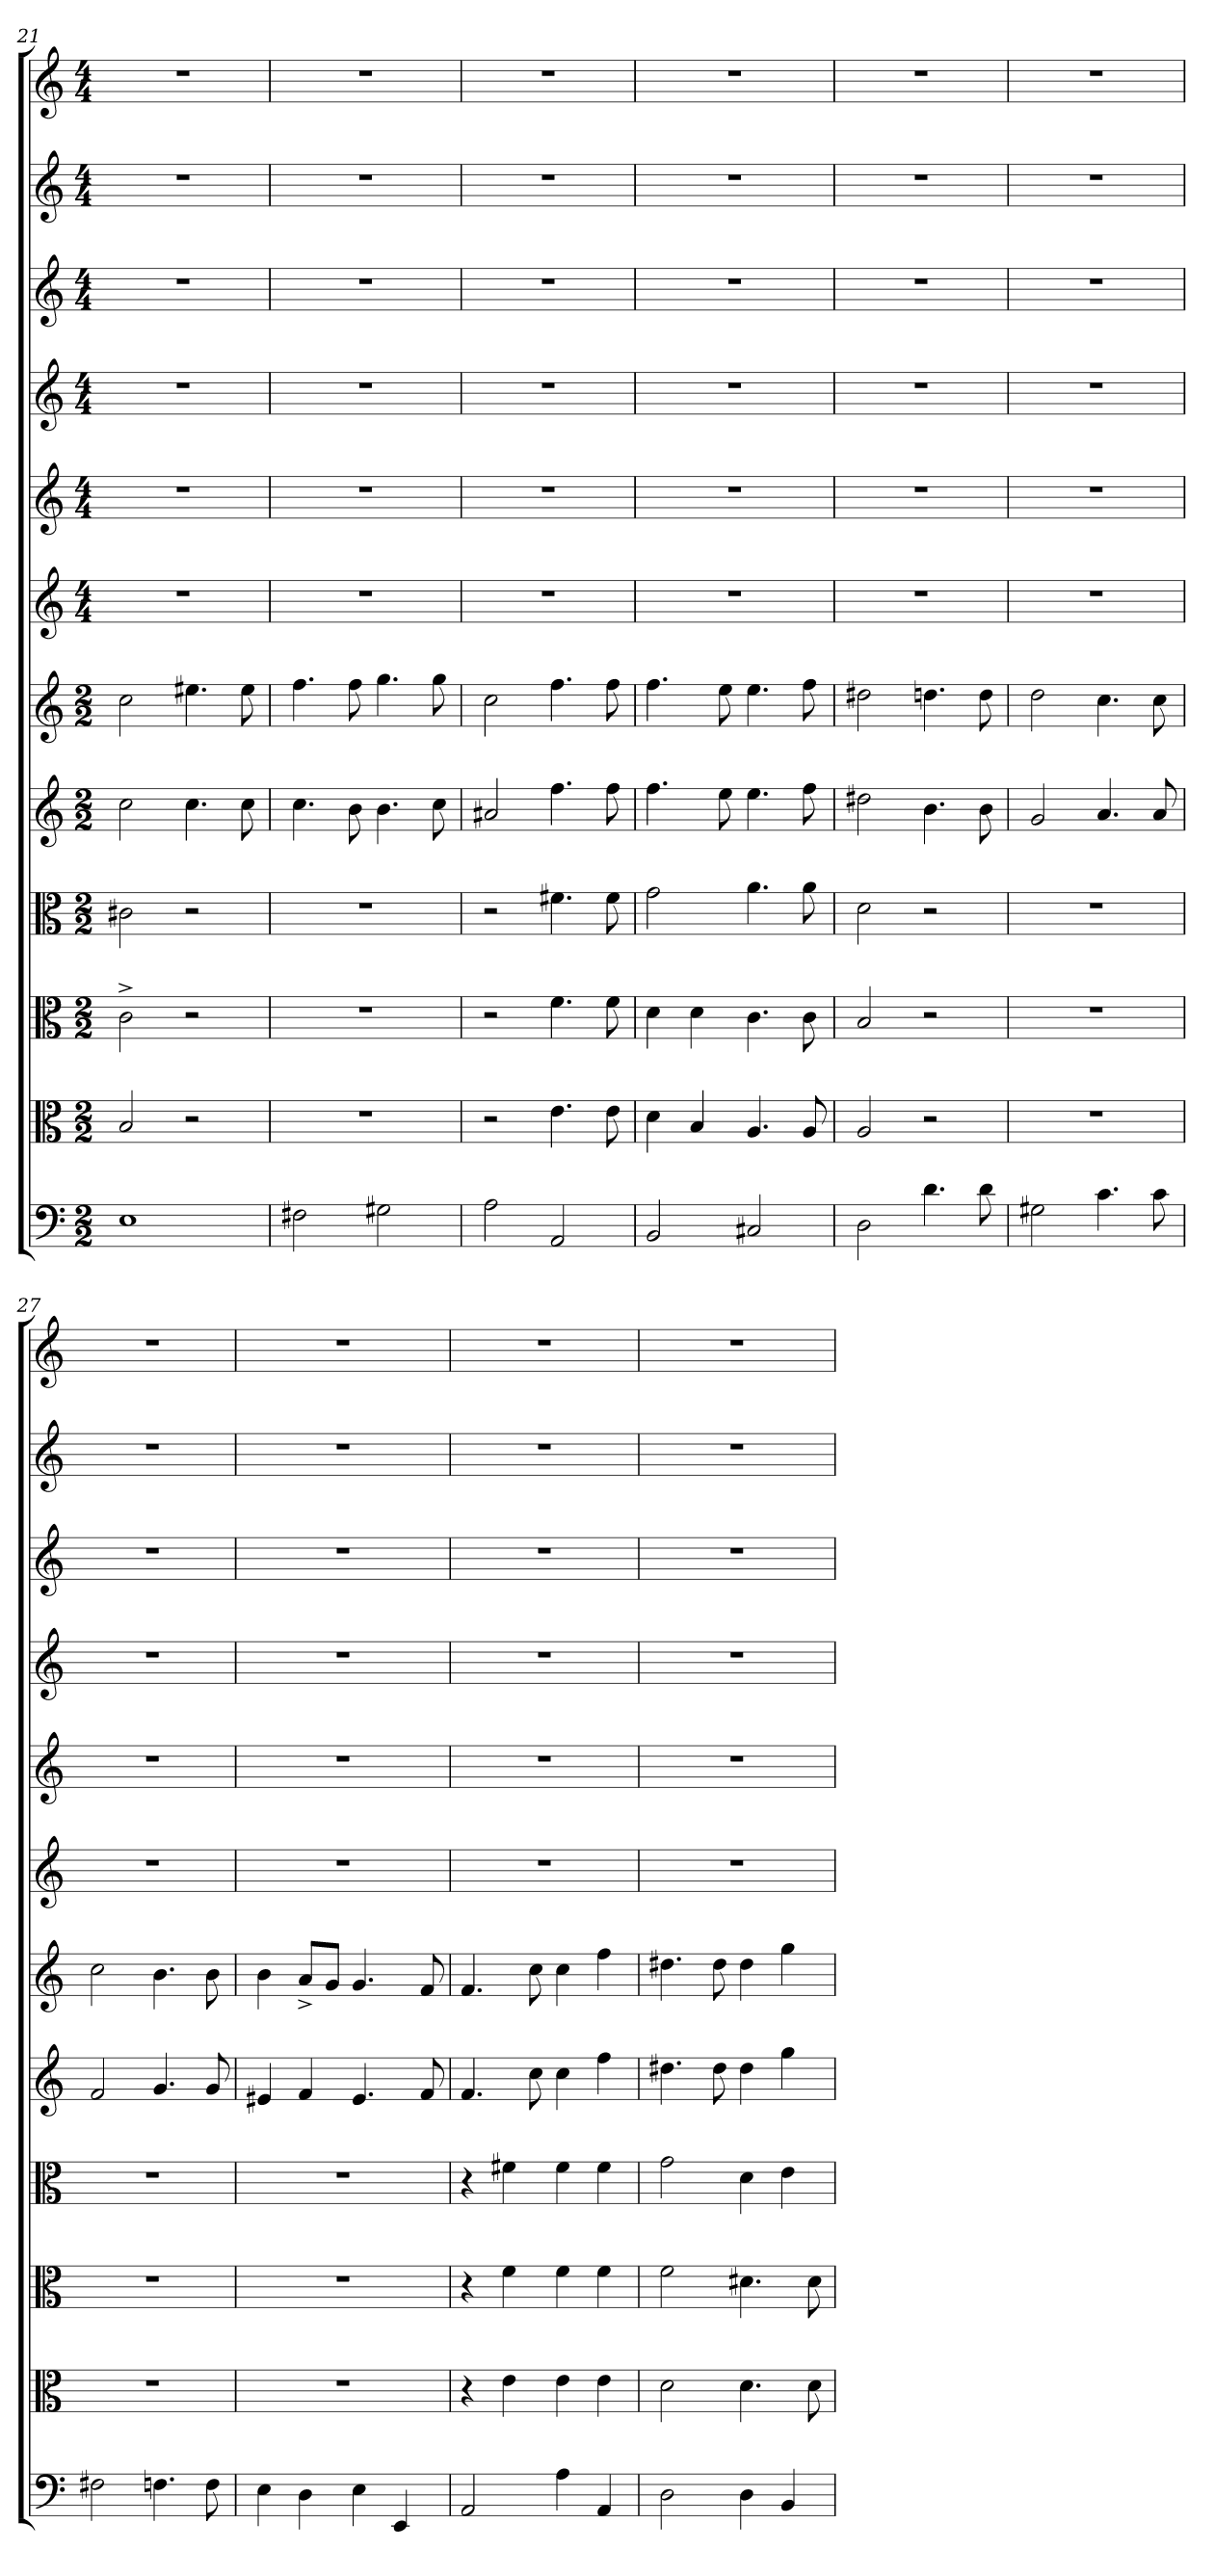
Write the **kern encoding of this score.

**kern	**kern	**kern	**kern	**kern	**kern	**kern	**kern	**kern	**kern	**kern	**kern
*part12	*part11	*part10	*part9	*part8	*part7	*part6	*part5	*part4	*part3	*part2	*part1
*staff12	*staff11	*staff10	*staff9	*staff8	*staff7	*staff6	*staff5	*staff4	*staff3	*staff2	*staff1
*clefF4	*clefC3	*clefC3	*clefC3	*clefG2	*clefG2	*clefG2	*clefG2	*clefG2	*clefG2	*clefG2	*clefG2
*k[]	*k[]	*k[]	*k[]	*k[]	*k[]	*k[]	*k[]	*k[]	*k[]	*k[]	*k[]
*C:	*C:	*C:	*C:	*C:	*C:	*C:	*C:	*C:	*C:	*C:	*C:
*M2/2	*M2/2	*M2/2	*M2/2	*M2/2	*M2/2	*M4/4	*M4/4	*M4/4	*M4/4	*M4/4	*M4/4
=21	=21	=21	=21	=21	=21	=21	=21	=21	=21	=21	=21
1E	2B/	2c^>\	2c#X\	2cc\	2cc\	1r	1r	1r	1r	1r	1r
.	2r	2r	2r	4.cc\	4.ee#X\	.	.	.	.	.	.
.	.	.	.	8cc\	8ee#\	.	.	.	.	.	.
=22	=22	=22	=22	=22	=22	=22	=22	=22	=22	=22	=22
2F#X\	1r	1r	1r	4.cc\	4.ff\	1r	1r	1r	1r	1r	1r
.	.	.	.	8b\	8ff\	.	.	.	.	.	.
2G#X\	.	.	.	4.b\	4.gg\	.	.	.	.	.	.
.	.	.	.	8cc\	8gg\	.	.	.	.	.	.
=23	=23	=23	=23	=23	=23	=23	=23	=23	=23	=23	=23
2A\	2r	2r	2r	2a#X/	2cc\	1r	1r	1r	1r	1r	1r
2AA/	4.e\	4.f\	4.f#X\	4.ff\	4.ff\	.	.	.	.	.	.
.	8e\	8f\	8f#\	8ff\	8ff\	.	.	.	.	.	.
!!LO:LB:g=z
=24	=24	=24	=24	=24	=24	=24	=24	=24	=24	=24	=24
2BB/	4d\	4d\	2g\	4.ff\	4.ff\	1r	1r	1r	1r	1r	1r
.	4B/	4d\	.	.	.	.	.	.	.	.	.
.	.	.	.	8ee\	8ee\	.	.	.	.	.	.
2C#X/	4.A/	4.c\	4.a\	4.ee\	4.ee\	.	.	.	.	.	.
.	8A/	8c\	8a\	8ff\	8ff\	.	.	.	.	.	.
=25	=25	=25	=25	=25	=25	=25	=25	=25	=25	=25	=25
2D\	2A/	2B/	2d\	2dd#X\	2dd#X\	1r	1r	1r	1r	1r	1r
4.d\	2r	2r	2r	4.b\	4.ddn\	.	.	.	.	.	.
8d\	.	.	.	8b\	8dd\	.	.	.	.	.	.
=26	=26	=26	=26	=26	=26	=26	=26	=26	=26	=26	=26
2G#X\	1r	1r	1r	2g/	2dd\	1r	1r	1r	1r	1r	1r
4.c\	.	.	.	4.a/	4.cc\	.	.	.	.	.	.
8c\	.	.	.	8a/	8cc\	.	.	.	.	.	.
=27	=27	=27	=27	=27	=27	=27	=27	=27	=27	=27	=27
2F#X\	1r	1r	1r	2f/	2cc\	1r	1r	1r	1r	1r	1r
4.Fn\	.	.	.	4.g/	4.b\	.	.	.	.	.	.
8F\	.	.	.	8g/	8b\	.	.	.	.	.	.
=28	=28	=28	=28	=28	=28	=28	=28	=28	=28	=28	=28
4E\	1r	1r	1r	4e#X/	4b\	1r	1r	1r	1r	1r	1r
4D\	.	.	.	4f/	8a^</L	.	.	.	.	.	.
.	.	.	.	.	8g/J	.	.	.	.	.	.
4E\	.	.	.	4.e#/	4.g/	.	.	.	.	.	.
4EE/	.	.	.	.	.	.	.	.	.	.	.
.	.	.	.	8f/	8f/	.	.	.	.	.	.
=29	=29	=29	=29	=29	=29	=29	=29	=29	=29	=29	=29
2AA/	4r	4r	4r	4.f/	4.f/	1r	1r	1r	1r	1r	1r
.	4e\	4f\	4f#X\	.	.	.	.	.	.	.	.
.	.	.	.	8cc\	8cc\	.	.	.	.	.	.
4A\	4e\	4f\	4f#\	4cc\	4cc\	.	.	.	.	.	.
4AA/	4e\	4f\	4f#\	4ff\	4ff\	.	.	.	.	.	.
=30	=30	=30	=30	=30	=30	=30	=30	=30	=30	=30	=30
2D\	2d\	2f\	2g\	4.dd#X\	4.dd#X\	1r	1r	1r	1r	1r	1r
.	.	.	.	8dd#\	8dd#\	.	.	.	.	.	.
4D\	4.d\	4.d#X\	4d\	4dd#\	4dd#\	.	.	.	.	.	.
4BB/	.	.	4e\	4gg\	4gg\	.	.	.	.	.	.
.	8d\	8d#\	.	.	.	.	.	.	.	.	.
=	=	=	=	=	=	=	=	=	=	=	=
*-	*-	*-	*-	*-	*-	*-	*-	*-	*-	*-	*-
